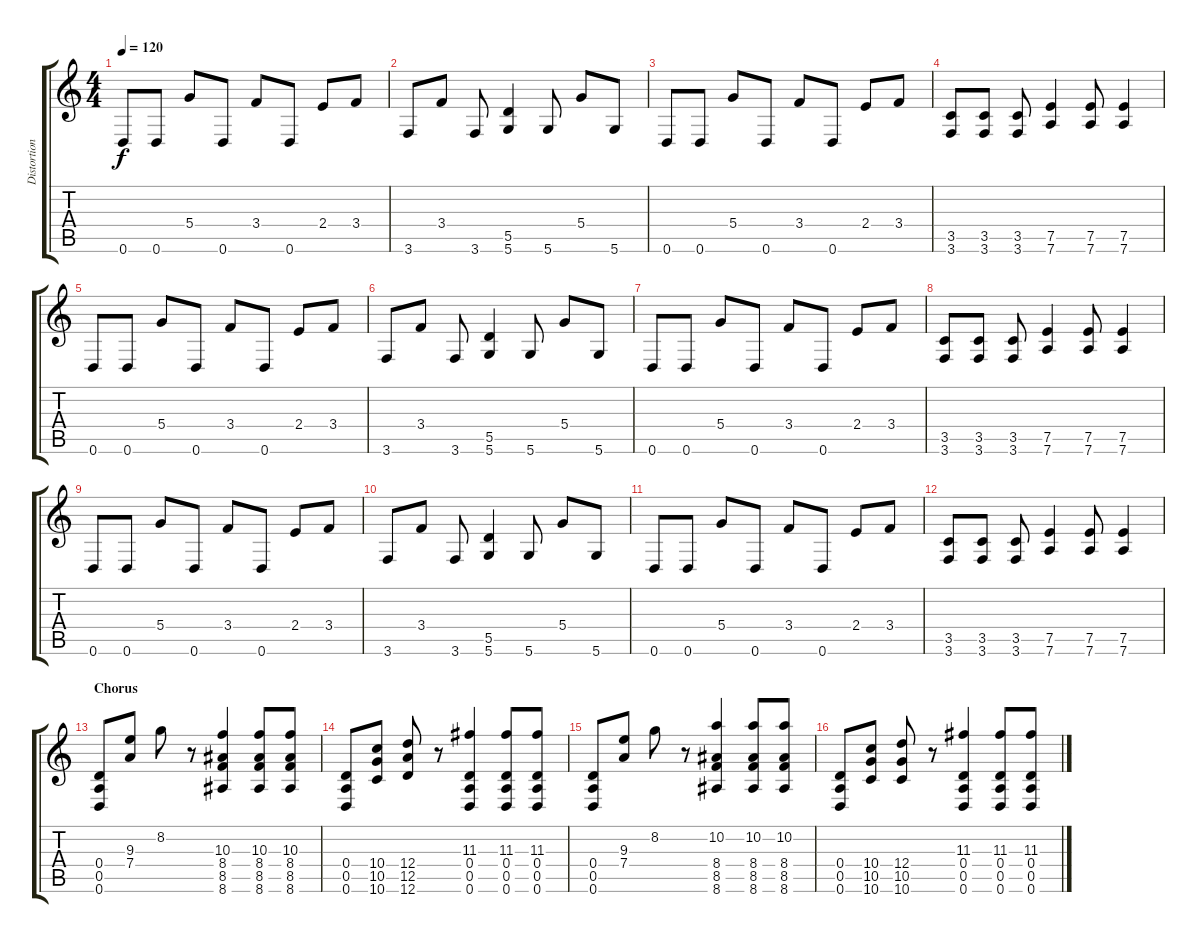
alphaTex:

\track ("Distortion Guitar" "Distortion") {instrument distortionguitar}
\staff {score tabs}
\tuning (E4 B3 G3 D3 A2 D2) {hide}
\ts (4 4)
\tempo 120
\clef g2
\ks c
0.6.8{dy f} 0.6.8 5.4.8 0.6.8 3.4.8 0.6.8 2.4.8 3.4.8 |
3.6.8 3.4.8 3.6.8 (5.5 5.6).4 5.6.8 5.4.8 5.6.8 |
0.6.8 0.6.8 5.4.8 0.6.8 3.4.8 0.6.8 2.4.8 3.4.8 |
(3.5 3.6).8 (3.5 3.6).8 (3.5 3.6).8 (7.5 7.6).4 (7.5 7.6).8 (7.5 7.6).4 |
0.6.8 0.6.8 5.4.8 0.6.8 3.4.8 0.6.8 2.4.8 3.4.8 |
3.6.8 3.4.8 3.6.8 (5.5 5.6).4 5.6.8 5.4.8 5.6.8 |
0.6.8 0.6.8 5.4.8 0.6.8 3.4.8 0.6.8 2.4.8 3.4.8 |
(3.5 3.6).8 (3.5 3.6).8 (3.5 3.6).8 (7.5 7.6).4 (7.5 7.6).8 (7.5 7.6).4 |
0.6.8 0.6.8 5.4.8 0.6.8 3.4.8 0.6.8 2.4.8 3.4.8 |
3.6.8 3.4.8 3.6.8 (5.5 5.6).4 5.6.8 5.4.8 5.6.8 |
0.6.8 0.6.8 5.4.8 0.6.8 3.4.8 0.6.8 2.4.8 3.4.8 |
(3.5 3.6).8 (3.5 3.6).8 (3.5 3.6).8 (7.5 7.6).4 (7.5 7.6).8 (7.5 7.6).4 |
\section ("" "Chorus")
(0.4 0.5 0.6).8 (9.3 7.4).8 8.2.8 r.8 (10.3 8.4 8.5 8.6).4 (10.3 8.4 8.5 8.6).8 (10.3 8.4 8.5 8.6).8 |
(0.4 0.5 0.6).8 (10.4 10.5 10.6).8 (12.4 12.5 12.6).8 r.8 (11.3 0.4 0.5 0.6).4 (11.3 0.4 0.5 0.6).8 (11.3 0.4 0.5 0.6).8 |
(0.4 0.5 0.6).8 (9.3 7.4).8 8.2.8 r.8 (10.2 8.4 8.5 8.6).4 (10.2 8.4 8.5 8.6).8 (10.2 8.4 8.5 8.6).8 |
(0.4 0.5 0.6).8 (10.4 10.5 10.6).8 (12.4 10.5 10.6).8 r.8 (11.3 0.4 0.5 0.6).4 (11.3 0.4 0.5 0.6).8 (11.3 0.4 0.5 0.6).8
